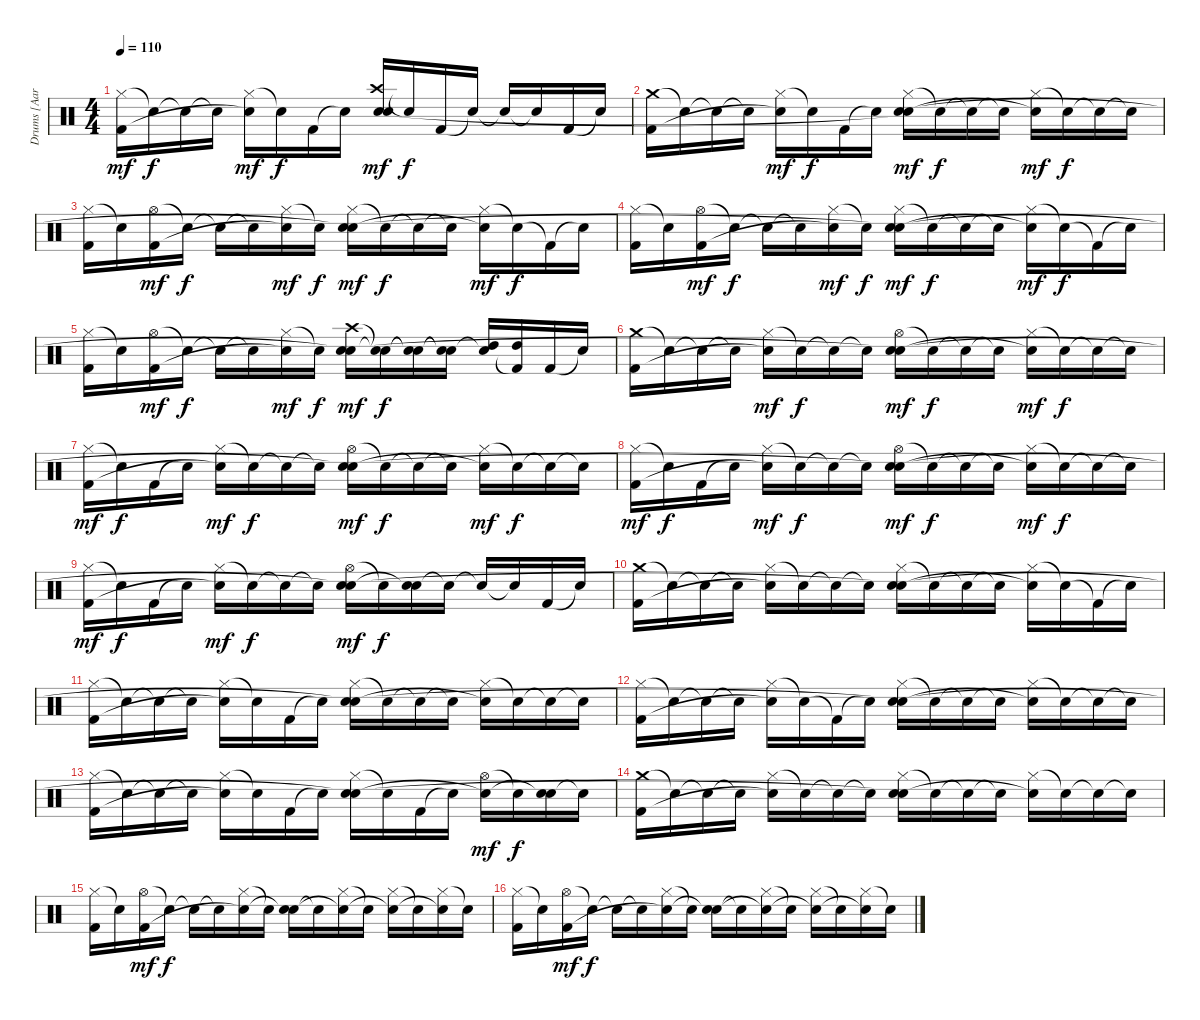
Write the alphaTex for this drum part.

\track ("Drums [Aaron Harris]" "Drums [Aar") {instrument percussion}
\staff {score}
\articulation defaults
\ts (4 4)
\tempo 110
\clef neutral
\ks c
("Hi-Hat (closed)" "Kick (hit) 2").16{dy mf} "Snare (hit)"{t}.16{dy f} "Snare (hit)"{t}.16 "Snare (hit)"{t}.16 ("Hi-Hat (closed)" "Snare (hit)"{t}).16{dy mf} "Snare (hit)"{t}.16{dy f} "Kick (hit) 2".16 "Snare (hit)"{t}.16 ("Crash high (hit)" "Electric Snare (hit)" "Snare (hit)"{t}).16{dy mf} "Snare (hit)"{t}.16{dy f} "Kick (hit) 2".16 "Snare (hit)"{t}.16 "Snare (hit)"{t}.16 "Snare (hit)"{t}.16 "Kick (hit) 2".16 "Snare (hit)"{t}.16 |
("Crash medium (hit)" "Kick (hit) 2").16 "Snare (hit)"{t}.16 "Snare (hit)"{t}.16 "Snare (hit)"{t}.16 ("Hi-Hat (closed)" "Snare (hit)"{t}).16{dy mf} "Snare (hit)"{t}.16{dy f} "Kick (hit) 2".16 "Snare (hit)"{t}.16 ("Hi-Hat (closed)" "Electric Snare (hit)" "Snare (hit)"{t}).16{dy mf} "Snare (hit)"{t}.16{dy f} "Snare (hit)"{t}.16 "Snare (hit)"{t}.16 ("Hi-Hat (closed)" "Snare (hit)"{t}).16{dy mf} "Snare (hit)"{t}.16{dy f} "Snare (hit)"{t}.16 "Snare (hit)"{t}.16 |
("Hi-Hat (closed)" "Kick (hit) 2").16 "Snare (hit)"{t}.16 ("Hi-Hat (open)" "Kick (hit) 2").16{dy mf} "Snare (hit)"{t}.16{dy f} "Snare (hit)"{t}.16 "Snare (hit)"{t}.16 ("Hi-Hat (closed)" "Snare (hit)"{t}).16{dy mf} "Snare (hit)"{t}.16{dy f} ("Hi-Hat (closed)" "Electric Snare (hit)" "Snare (hit)"{t}).16{dy mf} "Snare (hit)"{t}.16{dy f} "Snare (hit)"{t}.16 "Snare (hit)"{t}.16 ("Hi-Hat (closed)" "Snare (hit)"{t}).16{dy mf} "Snare (hit)"{t}.16{dy f} "Kick (hit) 2"{t}.16 "Snare (hit)"{t}.16 |
("Hi-Hat (closed)" "Kick (hit) 2").16 "Snare (hit)"{t}.16 ("Hi-Hat (open)" "Kick (hit) 2").16{dy mf} "Snare (hit)"{t}.16{dy f} "Snare (hit)"{t}.16 "Snare (hit)"{t}.16 ("Hi-Hat (closed)" "Snare (hit)"{t}).16{dy mf} "Snare (hit)"{t}.16{dy f} ("Hi-Hat (closed)" "Electric Snare (hit)" "Snare (hit)"{t}).16{dy mf} "Snare (hit)"{t}.16{dy f} "Snare (hit)"{t}.16 "Snare (hit)"{t}.16 ("Hi-Hat (closed)" "Snare (hit)"{t}).16{dy mf} "Snare (hit)"{t}.16{dy f} "Kick (hit) 2"{t}.16 "Snare (hit)"{t}.16 |
("Hi-Hat (closed)" "Kick (hit) 2").16 "Snare (hit)"{t}.16 ("Hi-Hat (open)" "Kick (hit) 2").16{dy mf} "Snare (hit)"{t}.16{dy f} "Snare (hit)"{t}.16 "Snare (hit)"{t}.16 ("Hi-Hat (closed)" "Snare (hit)"{t}).16{dy mf} "Snare (hit)"{t}.16{dy f} ("Crash high (hit)" "Electric Snare (hit)" "Snare (hit)"{t}).16{dy mf} ("Snare (hit)"{t} "Snare (hit)"{t}).16{dy f} ("Snare (hit)"{t} "Snare (hit)"{t}).16 ("Snare (hit)"{t} "Snare (hit)"{t}).16 ("High Tom (hit)" "Snare (hit)"{t}).16 ("High Tom (hit)" "Kick (hit) 2"{t}).16 "Kick (hit) 2".16 "Snare (hit)"{t}.16 |
("Crash medium (hit)" "Kick (hit) 2").16 "Snare (hit)"{t}.16 "Snare (hit)"{t}.16 "Snare (hit)"{t}.16 ("Hi-Hat (closed)" "Snare (hit)"{t}).16{dy mf} "Snare (hit)"{t}.16{dy f} "Snare (hit)"{t}.16 "Snare (hit)"{t}.16 ("Hi-Hat (open)" "Electric Snare (hit)" "Snare (hit)"{t}).16{dy mf} "Snare (hit)"{t}.16{dy f} "Snare (hit)"{t}.16 "Snare (hit)"{t}.16 ("Hi-Hat (closed)" "Snare (hit)"{t}).16{dy mf} "Snare (hit)"{t}.16{dy f} "Snare (hit)"{t}.16 "Snare (hit)"{t}.16 |
("Hi-Hat (closed)" "Kick (hit) 2").16{dy mf} "Snare (hit)"{t}.16{dy f} "Kick (hit) 2".16 "Snare (hit)"{t}.16 ("Hi-Hat (closed)" "Snare (hit)"{t}).16{dy mf} "Snare (hit)"{t}.16{dy f} "Snare (hit)"{t}.16 "Snare (hit)"{t}.16 ("Hi-Hat (open)" "Electric Snare (hit)" "Snare (hit)"{t}).16{dy mf} "Snare (hit)"{t}.16{dy f} "Snare (hit)"{t}.16 "Snare (hit)"{t}.16 ("Hi-Hat (closed)" "Snare (hit)"{t}).16{dy mf} "Snare (hit)"{t}.16{dy f} "Snare (hit)"{t}.16 "Snare (hit)"{t}.16 |
("Hi-Hat (closed)" "Kick (hit) 2").16{dy mf} "Snare (hit)"{t}.16{dy f} "Kick (hit) 2".16 "Snare (hit)"{t}.16 ("Hi-Hat (closed)" "Snare (hit)"{t}).16{dy mf} "Snare (hit)"{t}.16{dy f} "Snare (hit)"{t}.16 "Snare (hit)"{t}.16 ("Hi-Hat (open)" "Electric Snare (hit)" "Snare (hit)"{t}).16{dy mf} "Snare (hit)"{t}.16{dy f} "Snare (hit)"{t}.16 "Snare (hit)"{t}.16 ("Hi-Hat (closed)" "Snare (hit)"{t}).16{dy mf} "Snare (hit)"{t}.16{dy f} "Snare (hit)"{t}.16 "Snare (hit)"{t}.16 |
("Hi-Hat (closed)" "Kick (hit) 2").16{dy mf} "Snare (hit)"{t}.16{dy f} "Kick (hit) 2".16 "Snare (hit)"{t}.16 ("Hi-Hat (closed)" "Snare (hit)"{t}).16{dy mf} "Snare (hit)"{t}.16{dy f} "Snare (hit)"{t}.16 "Snare (hit)"{t}.16 ("Hi-Hat (open)" "Electric Snare (hit)" "Snare (hit)"{t}).16{dy mf} "Snare (hit)"{t}.16{dy f} ("Electric Snare (hit)" "Snare (hit)"{t}).16 "Snare (hit)"{t}.16 "Snare (hit)"{t}.16 "Snare (hit)"{t}.16 "Kick (hit) 2".16 "Snare (hit)"{t}.16 |
("Crash medium (hit)" "Kick (hit) 2").16 "Snare (hit)"{t}.16 "Snare (hit)"{t}.16 "Snare (hit)"{t}.16 ("Hi-Hat (closed)" "Snare (hit)"{t}).16 "Snare (hit)"{t}.16 "Snare (hit)"{t}.16 "Snare (hit)"{t}.16 ("Hi-Hat (closed)" "Electric Snare (hit)" "Snare (hit)"{t}).16 "Snare (hit)"{t}.16 "Snare (hit)"{t}.16 "Snare (hit)"{t}.16 ("Hi-Hat (closed)" "Snare (hit)"{t}).16 "Snare (hit)"{t}.16 "Kick (hit) 2"{t}.16 "Snare (hit)"{t}.16 |
("Hi-Hat (closed)" "Kick (hit) 2").16 "Snare (hit)"{t}.16 "Snare (hit)"{t}.16 "Snare (hit)"{t}.16 ("Hi-Hat (closed)" "Snare (hit)"{t}).16 "Snare (hit)"{t}.16 "Kick (hit) 2".16 "Snare (hit)"{t}.16 ("Hi-Hat (closed)" "Electric Snare (hit)" "Snare (hit)"{t}).16 "Snare (hit)"{t}.16 "Snare (hit)"{t}.16 "Snare (hit)"{t}.16 ("Hi-Hat (closed)" "Snare (hit)"{t}).16 "Snare (hit)"{t}.16 "Snare (hit)"{t}.16 "Snare (hit)"{t}.16 |
("Hi-Hat (closed)" "Kick (hit) 2").16 "Snare (hit)"{t}.16 "Snare (hit)"{t}.16 "Snare (hit)"{t}.16 ("Hi-Hat (closed)" "Snare (hit)"{t}).16 "Snare (hit)"{t}.16 "Kick (hit) 2"{t}.16 "Snare (hit)"{t}.16 ("Hi-Hat (closed)" "Electric Snare (hit)" "Snare (hit)"{t}).16 "Snare (hit)"{t}.16 "Snare (hit)"{t}.16 "Snare (hit)"{t}.16 ("Hi-Hat (closed)" "Snare (hit)"{t}).16 "Snare (hit)"{t}.16 "Snare (hit)"{t}.16 "Snare (hit)"{t}.16 |
("Hi-Hat (closed)" "Kick (hit) 2").16 "Snare (hit)"{t}.16 "Snare (hit)"{t}.16 "Snare (hit)"{t}.16 ("Hi-Hat (closed)" "Snare (hit)"{t}).16 "Snare (hit)"{t}.16 "Kick (hit) 2".16 "Snare (hit)"{t}.16 ("Hi-Hat (closed)" "Electric Snare (hit)" "Snare (hit)"{t}).16 "Snare (hit)"{t}.16 "Kick (hit) 2".16 "Snare (hit)"{t}.16 ("Hi-Hat (open)" "Snare (hit)"{t}).16{dy mf} "Snare (hit)"{t}.16{dy f} ("Electric Snare (hit)" "Snare (hit)"{t}).16 "Snare (hit)"{t}.16 |
("Crash medium (hit)" "Kick (hit) 2").16 "Snare (hit)"{t}.16 "Snare (hit)"{t}.16 "Snare (hit)"{t}.16 ("Hi-Hat (closed)" "Snare (hit)"{t}).16 "Snare (hit)"{t}.16 "Snare (hit)"{t}.16 "Snare (hit)"{t}.16 ("Hi-Hat (closed)" "Electric Snare (hit)" "Snare (hit)"{t}).16 "Snare (hit)"{t}.16 "Snare (hit)"{t}.16 "Snare (hit)"{t}.16 ("Hi-Hat (closed)" "Snare (hit)"{t}).16 "Snare (hit)"{t}.16 "Snare (hit)"{t}.16 "Snare (hit)"{t}.16 |
("Hi-Hat (closed)" "Kick (hit) 2").16 "Snare (hit)"{t}.16 ("Hi-Hat (open)" "Kick (hit) 2").16{dy mf} "Snare (hit)"{t}.16{dy f} "Snare (hit)"{t}.16 "Snare (hit)"{t}.16 ("Hi-Hat (closed)" "Snare (hit)"{t}).16 "Snare (hit)"{t}.16 ("Electric Snare (hit)" "Snare (hit)"{t}).16 "Snare (hit)"{t}.16 ("Hi-Hat (closed)" "Snare (hit)"{t}).16 "Snare (hit)"{t}.16 ("Hi-Hat (closed)" "Snare (hit)"{t}).16 "Snare (hit)"{t}.16 ("Hi-Hat (closed)" "Snare (hit)"{t}).16 "Snare (hit)"{t}.16 |
("Hi-Hat (closed)" "Kick (hit) 2").16 "Snare (hit)"{t}.16 ("Hi-Hat (open)" "Kick (hit) 2").16{dy mf} "Snare (hit)"{t}.16{dy f} "Snare (hit)"{t}.16 "Snare (hit)"{t}.16 ("Hi-Hat (closed)" "Snare (hit)"{t}).16 "Snare (hit)"{t}.16 ("Electric Snare (hit)" "Snare (hit)"{t}).16 "Snare (hit)"{t}.16 ("Hi-Hat (closed)" "Snare (hit)"{t}).16 "Snare (hit)"{t}.16 ("Hi-Hat (closed)" "Snare (hit)"{t}).16 "Snare (hit)"{t}.16 ("Hi-Hat (closed)" "Snare (hit)"{t}).16 "Snare (hit)"{t}.16
